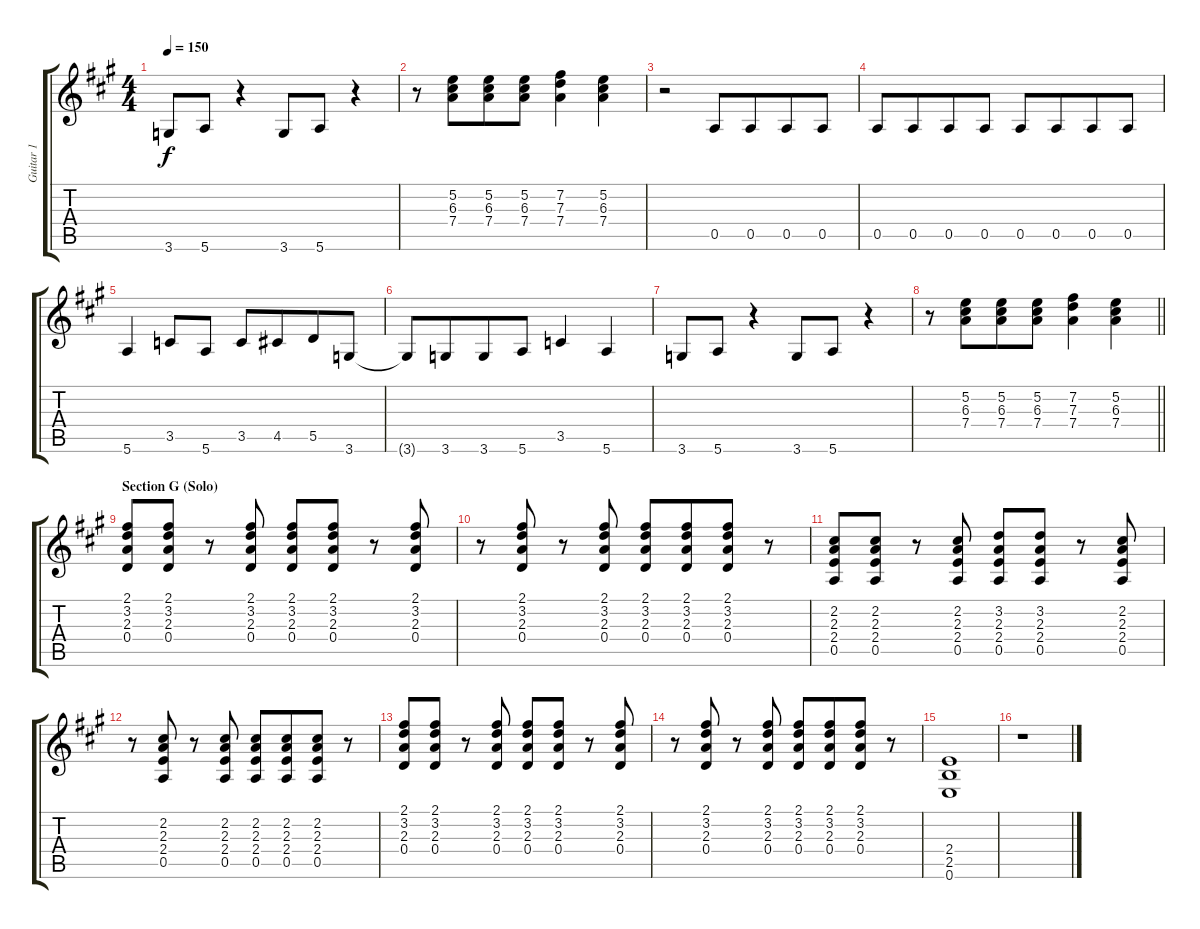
\track ("Guitar 1" "Guitar 1") {instrument overdrivenguitar}
\staff {score tabs}
\tuning (E4 B3 G3 D3 A2 E2) {hide}
\ts (4 4)
\tempo 150
\clef g2
\ks a
3.6.8{dy f} 5.6.8 r.4 3.6.8 5.6.8 r.4 |
r.8 (5.2 6.3 7.4).8{beam merge} (5.2 6.3 7.4).8 (5.2 6.3 7.4).8 (7.2 7.3 7.4).4 (5.2 6.3 7.4).4 |
r.2 0.5.8 0.5.8{beam merge} 0.5.8 0.5.8 |
0.5.8 0.5.8{beam merge} 0.5.8 0.5.8 0.5.8 0.5.8{beam merge} 0.5.8 0.5.8 |
5.6.4 3.5.8 5.6.8 3.5.8 4.5.8{beam merge} 5.5.8 3.6.8 |
3.6{t}.8 3.6.8{beam merge} 3.6.8 5.6.8 3.5.4 5.6.4 |
3.6.8 5.6.8 r.4 3.6.8 5.6.8 r.4 |
\barLineRight lightlight
r.8 (5.2 6.3 7.4).8{beam merge} (5.2 6.3 7.4).8 (5.2 6.3 7.4).8 (7.2 7.3 7.4).4 (5.2 6.3 7.4).4 |
\section ("" "Section G (Solo)")
(2.1 3.2 2.3 0.4).8{beam Up} (2.1 3.2 2.3 0.4).8{beam Up} r.8 (2.1 3.2 2.3 0.4).8{beam Up} (2.1 3.2 2.3 0.4).8{beam Up} (2.1 3.2 2.3 0.4).8{beam Up} r.8 (2.1 3.2 2.3 0.4).8{beam Up} |
r.8 (2.1 3.2 2.3 0.4).8{beam Up} r.8 (2.1 3.2 2.3 0.4).8{beam Up} (2.1 3.2 2.3 0.4).8{beam Up} (2.1 3.2 2.3 0.4).8{beam Up beam merge} (2.1 3.2 2.3 0.4).8{beam Up} r.8 |
(2.2 2.3 2.4 0.5).8 (2.2 2.3 2.4 0.5).8 r.8 (2.2 2.3 2.4 0.5).8 (3.2 2.3 2.4 0.5).8 (3.2 2.3 2.4 0.5).8 r.8 (2.2 2.3 2.4 0.5).8 |
r.8 (2.2 2.3 2.4 0.5).8 r.8 (2.2 2.3 2.4 0.5).8 (2.2 2.3 2.4 0.5).8 (2.2 2.3 2.4 0.5).8{beam merge} (2.2 2.3 2.4 0.5).8 r.8 |
(2.1 3.2 2.3 0.4).8{beam Up} (2.1 3.2 2.3 0.4).8{beam Up} r.8 (2.1 3.2 2.3 0.4).8{beam Up} (2.1 3.2 2.3 0.4).8{beam Up} (2.1 3.2 2.3 0.4).8{beam Up} r.8 (2.1 3.2 2.3 0.4).8{beam Up} |
r.8 (2.1 3.2 2.3 0.4).8{beam Up} r.8 (2.1 3.2 2.3 0.4).8{beam Up} (2.1 3.2 2.3 0.4).8{beam Up} (2.1 3.2 2.3 0.4).8{beam Up beam merge} (2.1 3.2 2.3 0.4).8{beam Up} r.8 |
(2.4 2.5 0.6).1 |
r.1
